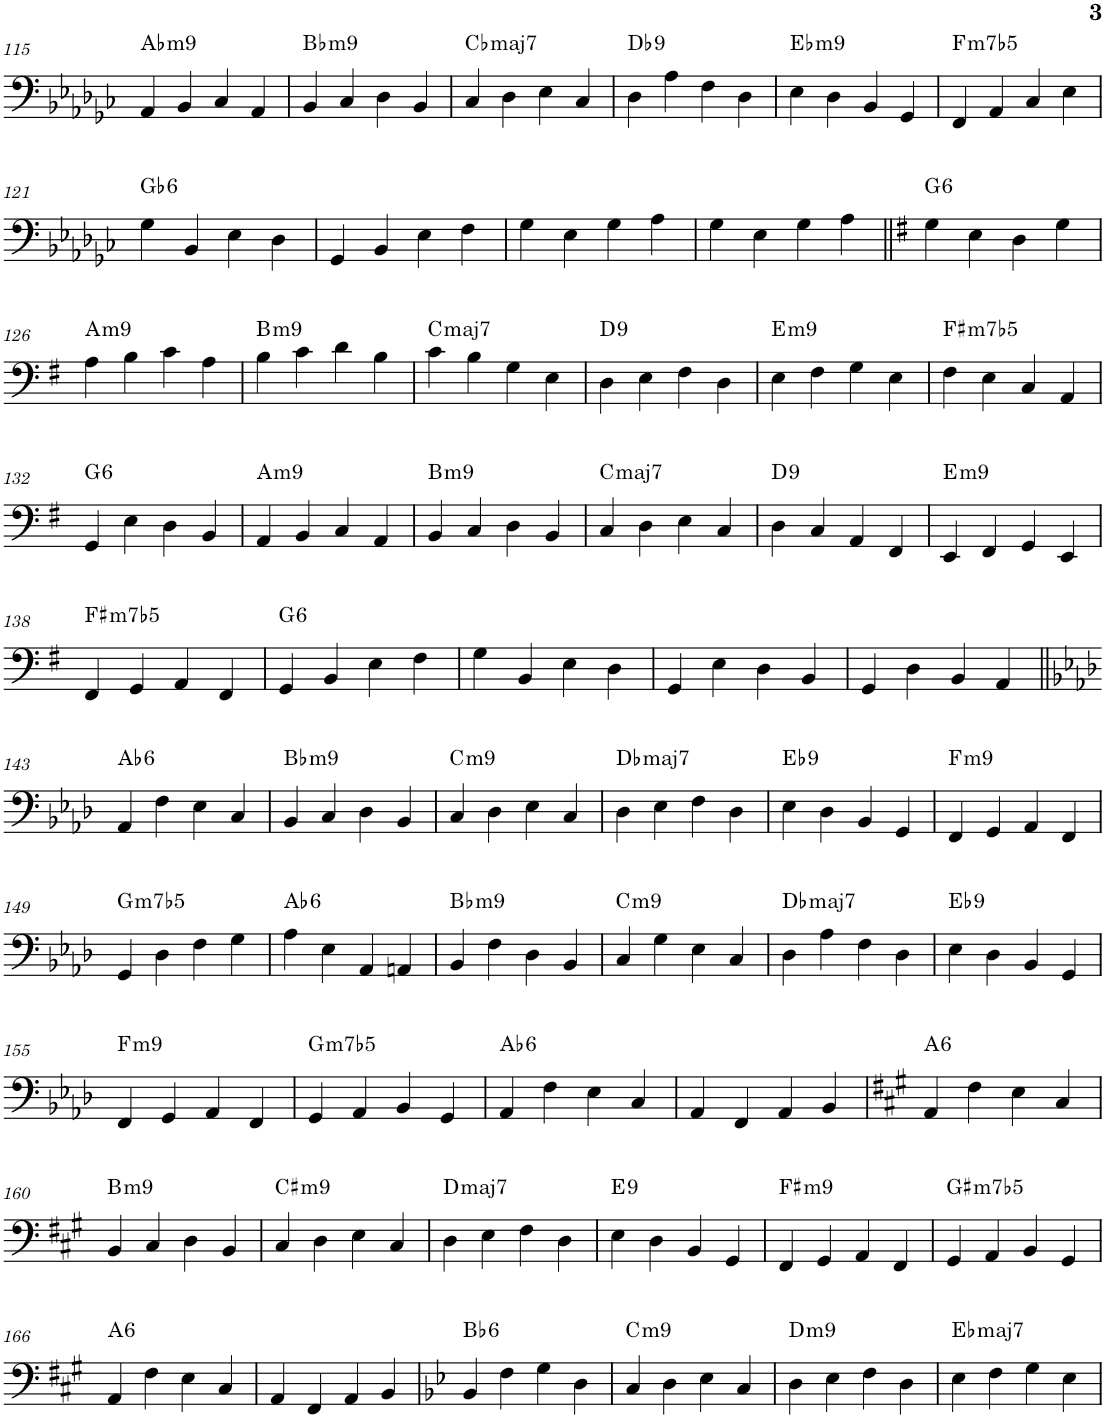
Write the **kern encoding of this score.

**kern	**harte
*part1	*part1
*staff1	*
*I"Acoustic Bass	*
*I'Bass	*
!!LO:PB:g=z
*clefF4	*
*Trd7c12	*
*k[b-e-a-d-g-c-]	*
*M4/4	*
=115	=115
!	!LO:H:kt=m9
4AA-/	Ab:min9
4BB-/	.
4C-/	.
4AA-/	.
=116	=116
!	!LO:H:kt=m9
4BB-/	Bb:min9
4C-/	.
4D-\	.
4BB-/	.
=117	=117
!	!LO:H:kt=maj7
4C-/	Cb:maj7
4D-\	.
4E-\	.
4C-/	.
=118	=118
!	!LO:H:kt=9
4D-\	Db:9
4A-\	.
4F\	.
4D-\	.
=119	=119
!	!LO:H:kt=m9
4E-\	Eb:min9
4D-\	.
4BB-/	.
4GG-/	.
=120	=120
!	!LO:H:kt=m7b5
4FF/	F:hdim7
4AA-/	.
4C-/	.
4E-\	.
!!LO:LB:g=z
=121	=121
!	!LO:H:kt=6
4G-\	Gb:maj6
4BB-/	.
4E-\	.
4D-\	.
=122	=122
4GG-/	.
4BB-/	.
4E-\	.
4F\	.
=123	=123
4G-\	.
4E-\	.
4G-\	.
4A-\	.
=124	=124
4G-\	.
4E-\	.
4G-\	.
4A-\	.
=125||	=125||
*k[f#]	*
!	!LO:H:kt=6
4G\	G:maj6
4E\	.
4D\	.
4G\	.
!!LO:LB:g=z
=126	=126
!	!LO:H:kt=m9
4A\	A:min9
4B\	.
4c\	.
4A\	.
=127	=127
!	!LO:H:kt=m9
4B\	B:min9
4c\	.
4d\	.
4B\	.
=128	=128
!	!LO:H:kt=maj7
4c\	C:maj7
4B\	.
4G\	.
4E\	.
=129	=129
!	!LO:H:kt=9
4D\	D:9
4E\	.
4F#\	.
4D\	.
=130	=130
!	!LO:H:kt=m9
4E\	E:min9
4F#\	.
4G\	.
4E\	.
=131	=131
!	!LO:H:kt=m7b5
4F#\	F#:hdim7
4E\	.
4C/	.
4AA/	.
!!LO:LB:g=z
=132	=132
!	!LO:H:kt=6
4GG/	G:maj6
4E\	.
4D\	.
4BB/	.
=133	=133
!	!LO:H:kt=m9
4AA/	A:min9
4BB/	.
4C/	.
4AA/	.
=134	=134
!	!LO:H:kt=m9
4BB/	B:min9
4C/	.
4D\	.
4BB/	.
=135	=135
!	!LO:H:kt=maj7
4C/	C:maj7
4D\	.
4E\	.
4C/	.
=136	=136
!	!LO:H:kt=9
4D\	D:9
4C/	.
4AA/	.
4FF#/	.
=137	=137
!	!LO:H:kt=m9
4EE/	E:min9
4FF#/	.
4GG/	.
4EE/	.
!!LO:LB:g=z
=138	=138
!	!LO:H:kt=m7b5
4FF#/	F#:hdim7
4GG/	.
4AA/	.
4FF#/	.
=139	=139
!	!LO:H:kt=6
4GG/	G:maj6
4BB/	.
4E\	.
4F#\	.
=140	=140
4G\	.
4BB/	.
4E\	.
4D\	.
=141	=141
4GG/	.
4E\	.
4D\	.
4BB/	.
=142	=142
4GG/	.
4D\	.
4BB/	.
4AA/	.
!!LO:LB:g=z
=143||	=143||
*k[b-e-a-d-]	*
!	!LO:H:kt=6
4AA-/	Ab:maj6
4F\	.
4E-\	.
4C/	.
=144	=144
!	!LO:H:kt=m9
4BB-/	Bb:min9
4C/	.
4D-\	.
4BB-/	.
=145	=145
!	!LO:H:kt=m9
4C/	C:min9
4D-\	.
4E-\	.
4C/	.
=146	=146
!	!LO:H:kt=maj7
4D-\	Db:maj7
4E-\	.
4F\	.
4D-\	.
=147	=147
!	!LO:H:kt=9
4E-\	Eb:9
4D-\	.
4BB-/	.
4GG/	.
=148	=148
!	!LO:H:kt=m9
4FF/	F:min9
4GG/	.
4AA-/	.
4FF/	.
!!LO:LB:g=z
=149	=149
!	!LO:H:kt=m7b5
4GG/	G:hdim7
4D-\	.
4F\	.
4G\	.
=150	=150
!	!LO:H:kt=6
4A-\	Ab:maj6
4E-\	.
4AA-/	.
4AAn/	.
=151	=151
!	!LO:H:kt=m9
4BB-/	Bb:min9
4F\	.
4D-\	.
4BB-/	.
=152	=152
!	!LO:H:kt=m9
4C/	C:min9
4G\	.
4E-\	.
4C/	.
=153	=153
!	!LO:H:kt=maj7
4D-\	Db:maj7
4A-\	.
4F\	.
4D-\	.
=154	=154
!	!LO:H:kt=9
4E-\	Eb:9
4D-\	.
4BB-/	.
4GG/	.
!!LO:LB:g=z
=155	=155
!	!LO:H:kt=m9
4FF/	F:min9
4GG/	.
4AA-/	.
4FF/	.
=156	=156
!	!LO:H:kt=m7b5
4GG/	G:hdim7
4AA-/	.
4BB-/	.
4GG/	.
=157	=157
!	!LO:H:kt=6
4AA-/	Ab:maj6
4F\	.
4E-\	.
4C/	.
=158	=158
4AA-/	.
4FF/	.
4AA-/	.
4BB-/	.
=159	=159
*k[f#c#g#]	*
!	!LO:H:kt=6
4AA/	A:maj6
4F#\	.
4E\	.
4C#/	.
!!LO:LB:g=z
=160	=160
!	!LO:H:kt=m9
4BB/	B:min9
4C#/	.
4D\	.
4BB/	.
=161	=161
!	!LO:H:kt=m9
4C#/	C#:min9
4D\	.
4E\	.
4C#/	.
=162	=162
!	!LO:H:kt=maj7
4D\	D:maj7
4E\	.
4F#\	.
4D\	.
=163	=163
!	!LO:H:kt=9
4E\	E:9
4D\	.
4BB/	.
4GG#/	.
=164	=164
!	!LO:H:kt=m9
4FF#/	F#:min9
4GG#/	.
4AA/	.
4FF#/	.
=165	=165
!	!LO:H:kt=m7b5
4GG#/	G#:hdim7
4AA/	.
4BB/	.
4GG#/	.
!!LO:LB:g=z
=166	=166
!	!LO:H:kt=6
4AA/	A:maj6
4F#\	.
4E\	.
4C#/	.
=167	=167
4AA/	.
4FF#/	.
4AA/	.
4BB/	.
=168	=168
*k[b-e-]	*
!	!LO:H:kt=6
4BB-/	Bb:maj6
4F\	.
4G\	.
4D\	.
=169	=169
!	!LO:H:kt=m9
4C/	C:min9
4D\	.
4E-\	.
4C/	.
=170	=170
!	!LO:H:kt=m9
4D\	D:min9
4E-\	.
4F\	.
4D\	.
=171	=171
!	!LO:H:kt=maj7
4E-\	Eb:maj7
4F\	.
4G\	.
4E-\	.
=	=
*-	*-
